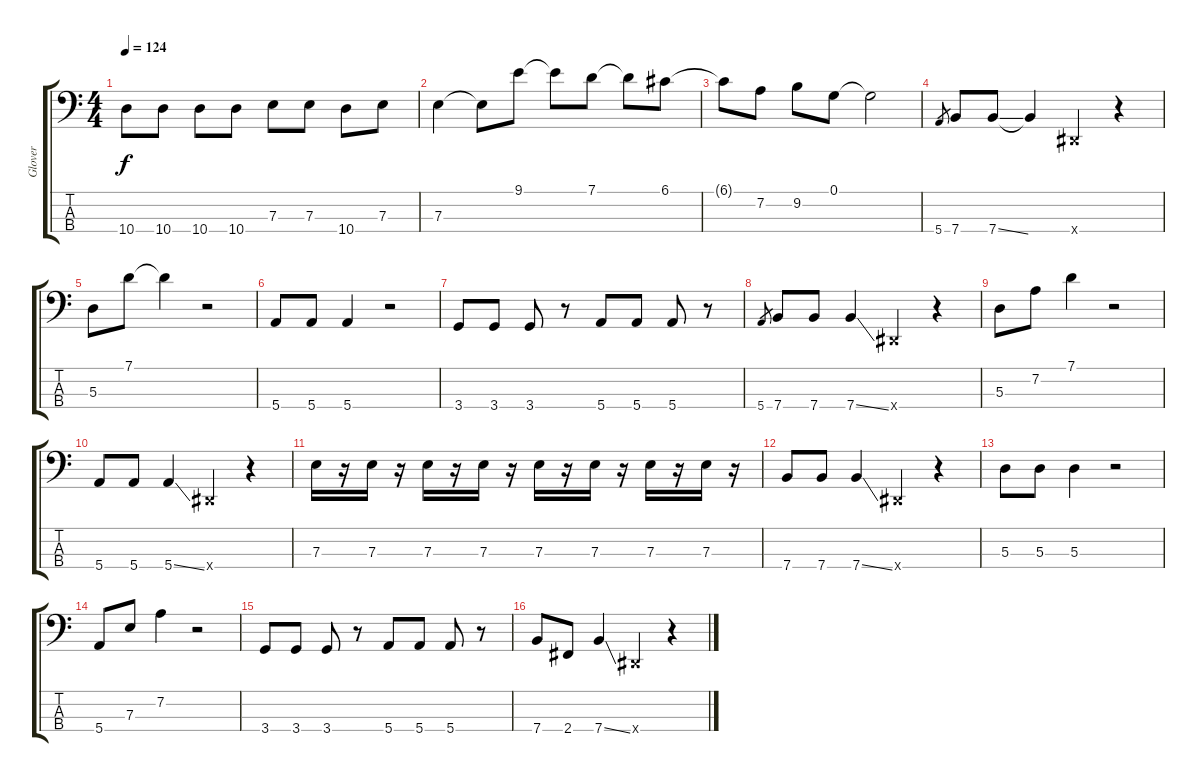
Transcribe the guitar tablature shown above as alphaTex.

\track ("Glover" "Glover") {instrument electricbassfinger}
\staff {score tabs}
\tuning (G2 D2 A1 E1) {hide}
\ts (4 4)
\tempo 124
\clef f4
\ks c
10.4.8{dy f} 10.4.8 10.4.8 10.4.8 7.3.8 7.3.8 10.4.8 7.3.8 |
7.3.4 7.3{t}.8 9.1.8 9.1{t}.8 7.1.8 7.1{t}.8 6.1.8 |
6.1{t}.8 7.2.8 9.2.8 0.1.8 0.1{t}.2 |
5.4.8{gr} 7.4.8 7.4{ss}.8 7.4{t}.4 -1.4{x}.4 r.4 |
5.3.8 7.1.8 7.1{t}.4 r.2 |
5.4.8 5.4.8 5.4.4 r.2 |
3.4.8 3.4.8 3.4.8 r.8 5.4.8 5.4.8 5.4.8 r.8 |
5.4.8{gr} 7.4.8 7.4.8 7.4{ss}.4 -1.4{x}.4 r.4 |
5.3.8 7.2.8 7.1.4 r.2 |
5.4.8 5.4.8 5.4{ss}.4 -1.4{x}.4 r.4 |
7.3.16 r.16 7.3.16 r.16 7.3.16 r.16 7.3.16 r.16 7.3.16 r.16 7.3.16 r.16 7.3.16 r.16 7.3.16 r.16 |
7.4.8 7.4.8 7.4{ss}.4 -1.4{x}.4 r.4 |
5.3.8 5.3.8 5.3.4 r.2 |
5.4.8 7.3.8 7.2.4 r.2 |
3.4.8 3.4.8 3.4.8 r.8 5.4.8 5.4.8 5.4.8 r.8 |
7.4.8 2.4.8 7.4{ss}.4 -1.4{x}.4 r.4
